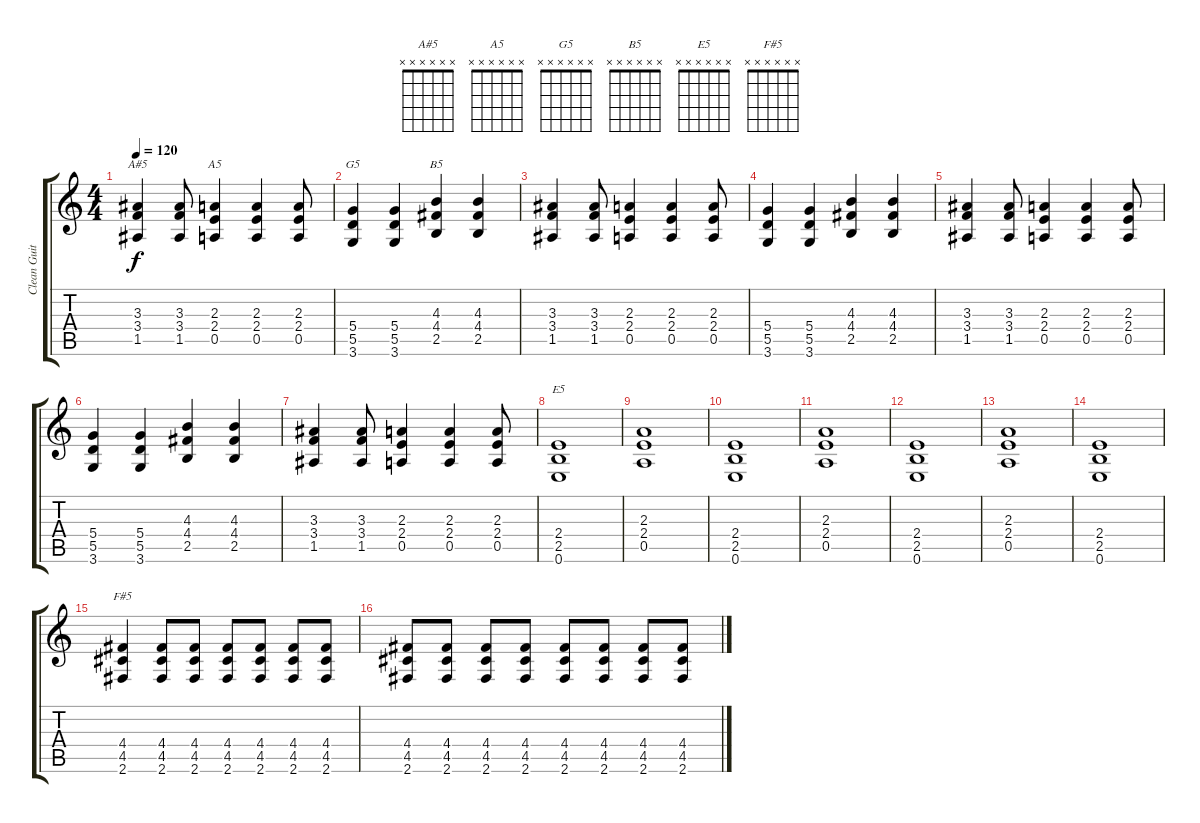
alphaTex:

\track ("Clean Guitar" "Clean Guit") {instrument electricguitarclean}
\staff {score tabs}
\tuning (E4 B3 G3 D3 A2 E2) {hide}
\chord ("A#5" x x x x x x) {firstfret 0}
\chord ("A5" x x x x x x) {firstfret 0}
\chord ("G5" x x x x x x) {firstfret 0}
\chord ("B5" x x x x x x) {firstfret 0}
\chord ("E5" x x x x x x) {firstfret 0}
\chord ("F#5" x x x x x x) {firstfret 0}
\ts (4 4)
\tempo 120
\clef g2
\ks c
(3.3 3.4 1.5).4{ch "A#5" dy f} (3.3 3.4 1.5).8 (2.3 2.4 0.5).4{ch "A5"} (2.3 2.4 0.5).4 (2.3 2.4 0.5).8 |
(5.4 5.5 3.6).4{ch "G5"} (5.4 5.5 3.6).4 (4.3 4.4 2.5).4{ch "B5"} (4.3 4.4 2.5).4 |
(3.3 3.4 1.5).4 (3.3 3.4 1.5).8 (2.3 2.4 0.5).4 (2.3 2.4 0.5).4 (2.3 2.4 0.5).8 |
(5.4 5.5 3.6).4 (5.4 5.5 3.6).4 (4.3 4.4 2.5).4 (4.3 4.4 2.5).4 |
(3.3 3.4 1.5).4 (3.3 3.4 1.5).8 (2.3 2.4 0.5).4 (2.3 2.4 0.5).4 (2.3 2.4 0.5).8 |
(5.4 5.5 3.6).4 (5.4 5.5 3.6).4 (4.3 4.4 2.5).4 (4.3 4.4 2.5).4 |
(3.3 3.4 1.5).4 (3.3 3.4 1.5).8 (2.3 2.4 0.5).4 (2.3 2.4 0.5).4 (2.3 2.4 0.5).8 |
(2.4 2.5 0.6).1{ch "E5"} |
(2.3 2.4 0.5).1 |
(2.4 2.5 0.6).1 |
(2.3 2.4 0.5).1 |
(2.4 2.5 0.6).1 |
(2.3 2.4 0.5).1 |
(2.4 2.5 0.6).1 |
(4.4 4.5 2.6).4{ch "F#5"} (4.4 4.5 2.6).8 (4.4 4.5 2.6).8 (4.4 4.5 2.6).8 (4.4 4.5 2.6).8 (4.4 4.5 2.6).8 (4.4 4.5 2.6).8 |
(4.4 4.5 2.6).8 (4.4 4.5 2.6).8 (4.4 4.5 2.6).8 (4.4 4.5 2.6).8 (4.4 4.5 2.6).8 (4.4 4.5 2.6).8 (4.4 4.5 2.6).8 (4.4 4.5 2.6).8
